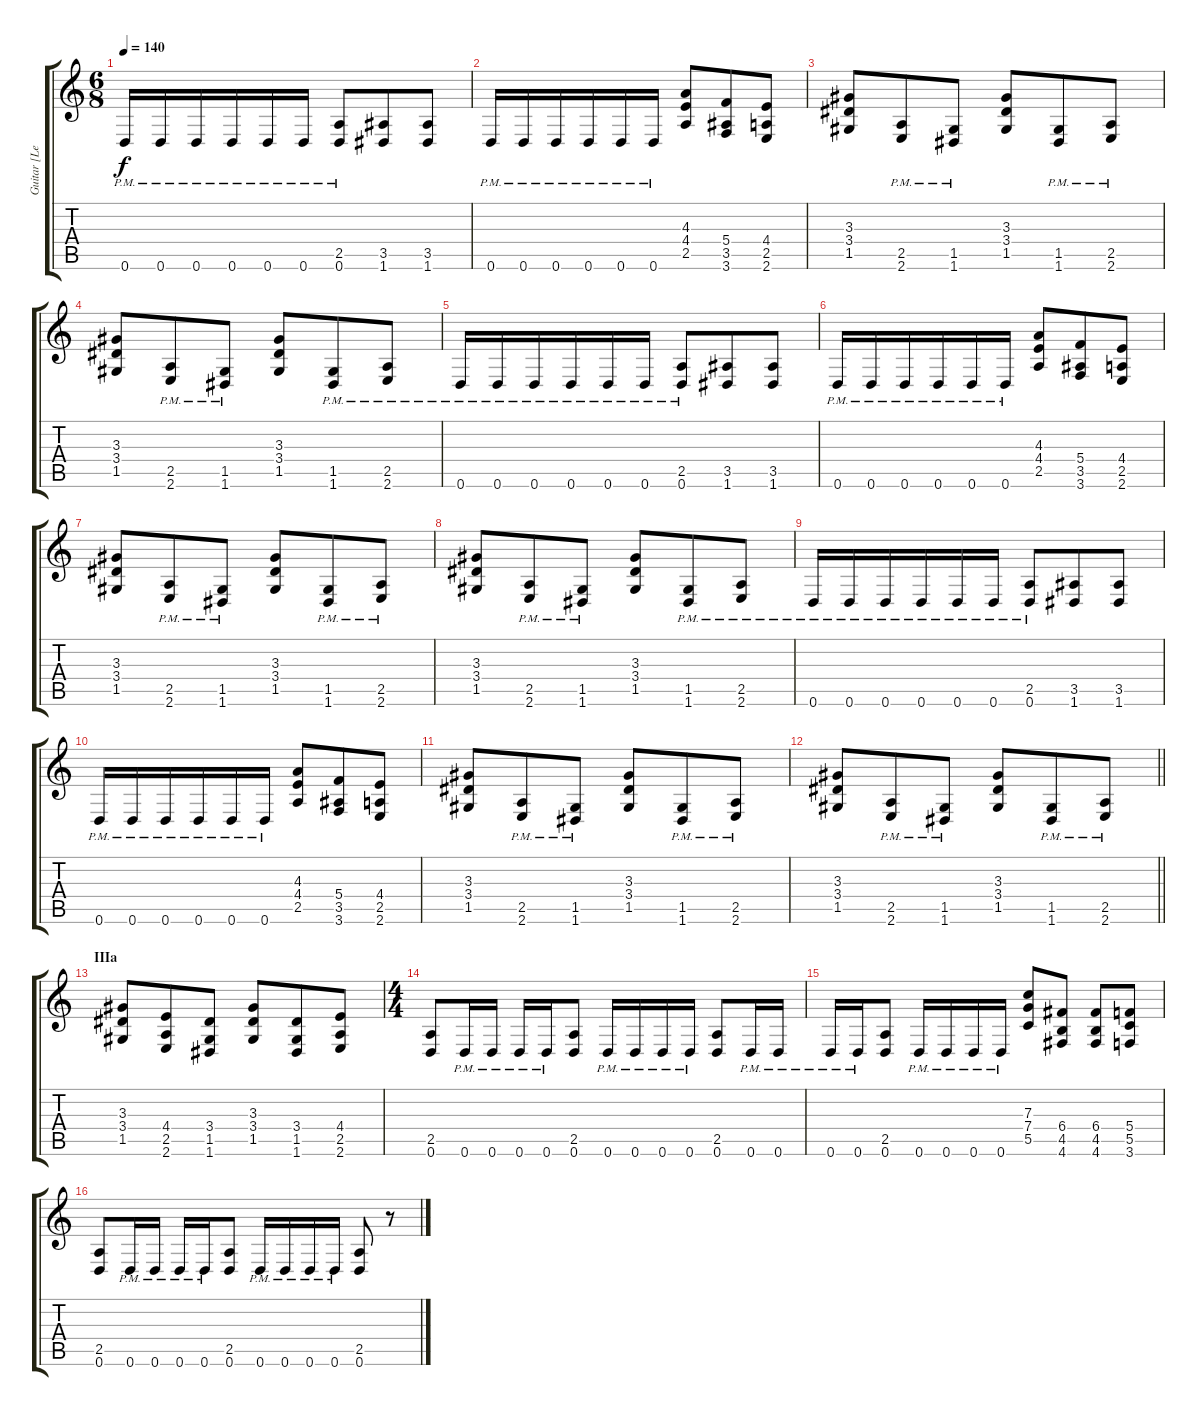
\track ("Guitar [Left]" "Guitar [Le") {instrument distortionguitar}
\staff {score tabs}
\tuning (D4 A3 F3 C3 G2 D2) {hide}
\ts (6 8)
\tempo 140
\clef g2
\ks c
0.6{pm}.16{dy f} 0.6{pm}.16 0.6{pm}.16 0.6{pm}.16 0.6{pm}.16 0.6{pm}.16 (2.5{pm} 0.6{pm}).8 (3.5 1.6).8 (3.5 1.6).8 |
0.6{pm}.16 0.6{pm}.16 0.6{pm}.16 0.6{pm}.16 0.6{pm}.16 0.6{pm}.16 (4.3 4.4 2.5).8 (5.4 3.5 3.6).8 (4.4 2.5 2.6).8 |
(3.3 3.4 1.5).8 (2.5{pm} 2.6{pm}).8 (1.5{pm} 1.6{pm}).8 (3.3 3.4 1.5).8 (1.5{pm} 1.6{pm}).8 (2.5{pm} 2.6{pm}).8 |
(3.3 3.4 1.5).8 (2.5{pm} 2.6{pm}).8 (1.5{pm} 1.6{pm}).8 (3.3 3.4 1.5).8 (1.5{pm} 1.6{pm}).8 (2.5{pm} 2.6{pm}).8 |
0.6{pm}.16 0.6{pm}.16 0.6{pm}.16 0.6{pm}.16 0.6{pm}.16 0.6{pm}.16 (2.5{pm} 0.6{pm}).8 (3.5 1.6).8 (3.5 1.6).8 |
0.6{pm}.16 0.6{pm}.16 0.6{pm}.16 0.6{pm}.16 0.6{pm}.16 0.6{pm}.16 (4.3 4.4 2.5).8 (5.4 3.5 3.6).8 (4.4 2.5 2.6).8 |
(3.3 3.4 1.5).8 (2.5{pm} 2.6{pm}).8 (1.5{pm} 1.6{pm}).8 (3.3 3.4 1.5).8 (1.5{pm} 1.6{pm}).8 (2.5{pm} 2.6{pm}).8 |
(3.3 3.4 1.5).8 (2.5{pm} 2.6{pm}).8 (1.5{pm} 1.6{pm}).8 (3.3 3.4 1.5).8 (1.5{pm} 1.6{pm}).8 (2.5{pm} 2.6{pm}).8 |
0.6{pm}.16 0.6{pm}.16 0.6{pm}.16 0.6{pm}.16 0.6{pm}.16 0.6{pm}.16 (2.5{pm} 0.6{pm}).8 (3.5 1.6).8 (3.5 1.6).8 |
0.6{pm}.16 0.6{pm}.16 0.6{pm}.16 0.6{pm}.16 0.6{pm}.16 0.6{pm}.16 (4.3 4.4 2.5).8 (5.4 3.5 3.6).8 (4.4 2.5 2.6).8 |
(3.3 3.4 1.5).8 (2.5{pm} 2.6{pm}).8 (1.5{pm} 1.6{pm}).8 (3.3 3.4 1.5).8 (1.5{pm} 1.6{pm}).8 (2.5{pm} 2.6{pm}).8 |
\barLineRight lightlight
(3.3 3.4 1.5).8 (2.5{pm} 2.6{pm}).8 (1.5{pm} 1.6{pm}).8 (3.3 3.4 1.5).8 (1.5{pm} 1.6{pm}).8 (2.5{pm} 2.6{pm}).8 |
\section ("" "IIIa")
(3.3 3.4 1.5).8 (4.4 2.5 2.6).8 (3.4 1.5 1.6).8 (3.3 3.4 1.5).8 (3.4 1.5 1.6).8 (4.4 2.5 2.6).8 |
\ts (4 4)
(2.5 0.6).8 0.6{pm}.16 0.6{pm}.16 0.6{pm}.16 0.6{pm}.16 (2.5 0.6).8 0.6{pm}.16 0.6{pm}.16 0.6{pm}.16 0.6{pm}.16 (2.5 0.6).8 0.6{pm}.16 0.6{pm}.16 |
0.6{pm}.16 0.6{pm}.16 (2.5 0.6).8 0.6{pm}.16 0.6{pm}.16 0.6{pm}.16 0.6{pm}.16 (7.3 7.4 5.5).8 (6.4 4.5 4.6).8 (6.4 4.5 4.6).8 (5.4 5.5 3.6).8 |
(2.5 0.6).8 0.6{pm}.16 0.6{pm}.16 0.6{pm}.16 0.6{pm}.16 (2.5 0.6).8 0.6{pm}.16 0.6{pm}.16 0.6{pm}.16 0.6{pm}.16 (2.5 0.6).8 r.8
